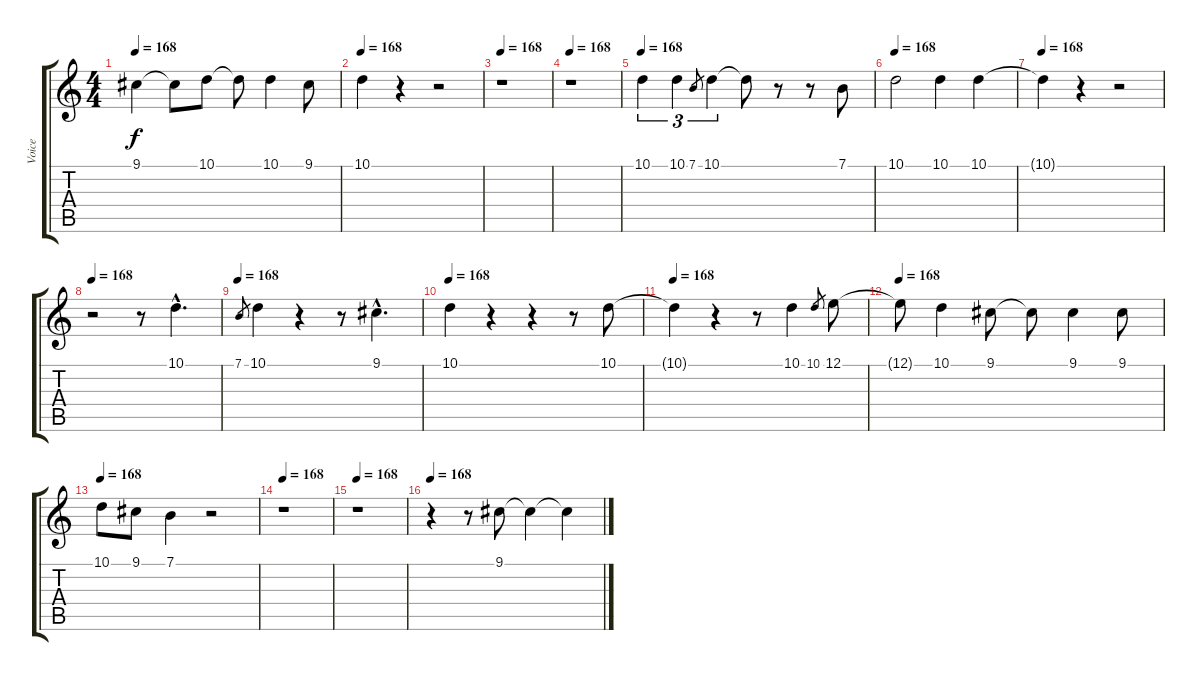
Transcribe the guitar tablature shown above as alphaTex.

\track ("Voice" "Voice") {instrument synthvoice}
\staff {score tabs}
\tuning (E4 B3 G3 D3 A2 E2) {hide}
\ts (4 4)
\tempo 168
\clef g2
\ks c
9.1.4{dy f} 9.1{t}.8 10.1.8 10.1{t}.8 10.1.4 9.1.8 |
\tempo 168
10.1.4 r.4 r.2 |
\tempo 168
r.1 |
\tempo 168
r.1 |
\tempo 168
10.1.4{tu (3 2)} 10.1.4{tu (3 2)} 7.1.8{gr} 10.1.4{tu (3 2)} 10.1{t}.8 r.8 r.8 7.1.8 |
\tempo 168
10.1.2 10.1.4 10.1.4 |
\tempo 168
10.1{t}.4 r.4 r.2 |
\tempo 168
r.2 r.8 10.1{hac}.4{d} |
\tempo 168
7.1.8{gr} 10.1.4 r.4 r.8 9.1{hac}.4{d} |
\tempo 168
10.1.4 r.4 r.4 r.8 10.1.8 |
\tempo 168
10.1{t}.4 r.4 r.8 10.1.4 10.1.8{gr} 12.1.8 |
\tempo 168
12.1{t}.8 10.1.4 9.1.8 9.1{t}.8 9.1.4 9.1.8 |
\tempo 168
10.1.8 9.1.8 7.1.4 r.2 |
\tempo 168
r.1 |
\tempo 168
r.1 |
\tempo 168
r.4 r.8 9.1.8 9.1{t}.4 9.1{t}.4
